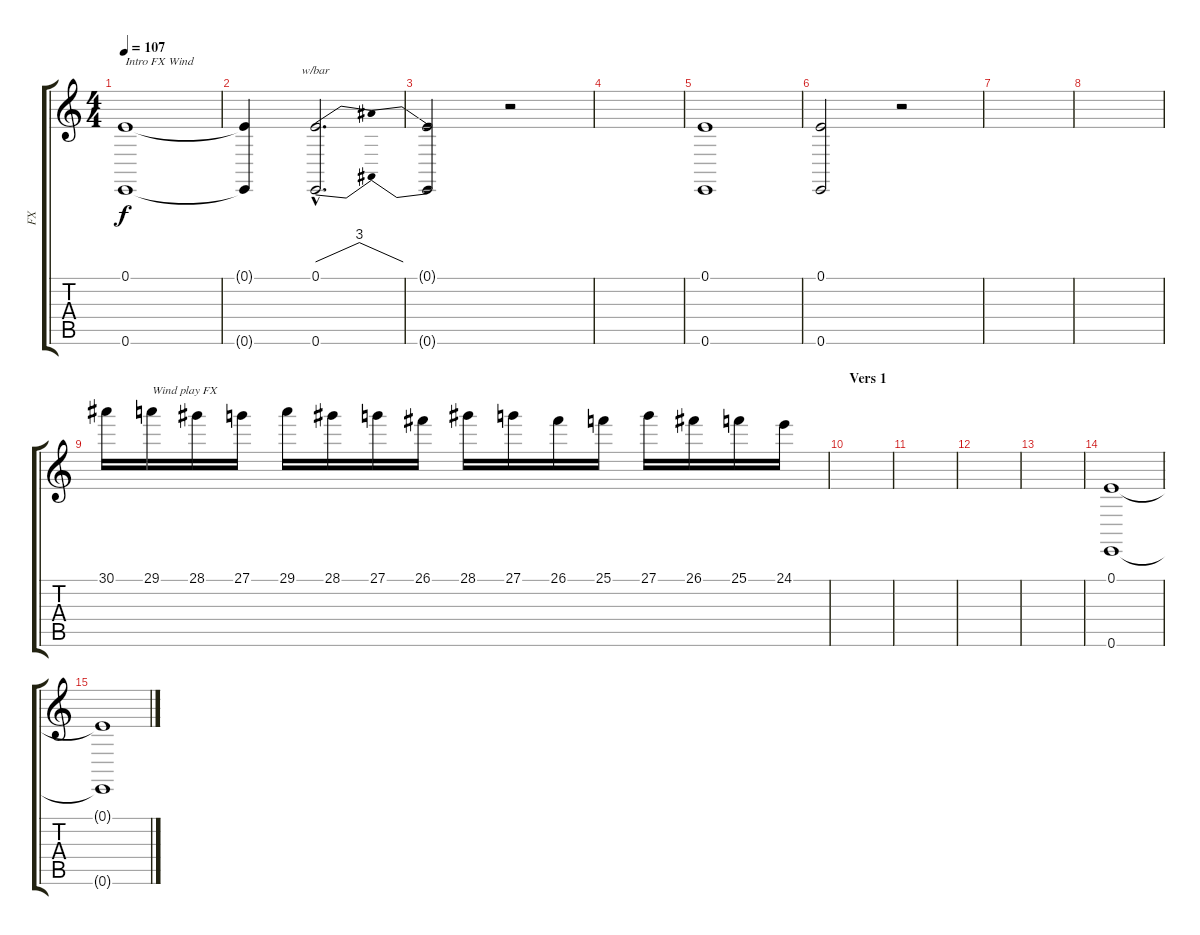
\track ("FX" "FX") {instrument fx3crystal}
\staff {score tabs}
\tuning (E4 B3 G3 D3 A2 E2) {hide}
\ts (4 4)
\tempo 107
\clef g2
\ks c
(0.1 0.6).1{txt "Intro FX Wind" dy f instrument seashore} |
(0.1{t} 0.6{t}).4 (0.1{hac} 0.6{hac}).2{d tbe (dip default 0 0 30 12 60 0)} |
(0.1{t} 0.6{t}).2 r.2 |
|
(0.1 0.6).1 |
(0.1 0.6).2 r.2 |
|
|
30.1.16{volume 7 instrument fx3crystal} 29.1.16{txt "Wind play FX"} 28.1.16 27.1.16 29.1.16 28.1.16 27.1.16 26.1.16 28.1.16 27.1.16 26.1.16 25.1.16 27.1.16 26.1.16 25.1.16 24.1.16 |
\section ("" "Vers 1")
|
|
|
|
(0.1 0.6).1{instrument seashore} |
(0.1{t} 0.6{t}).1
